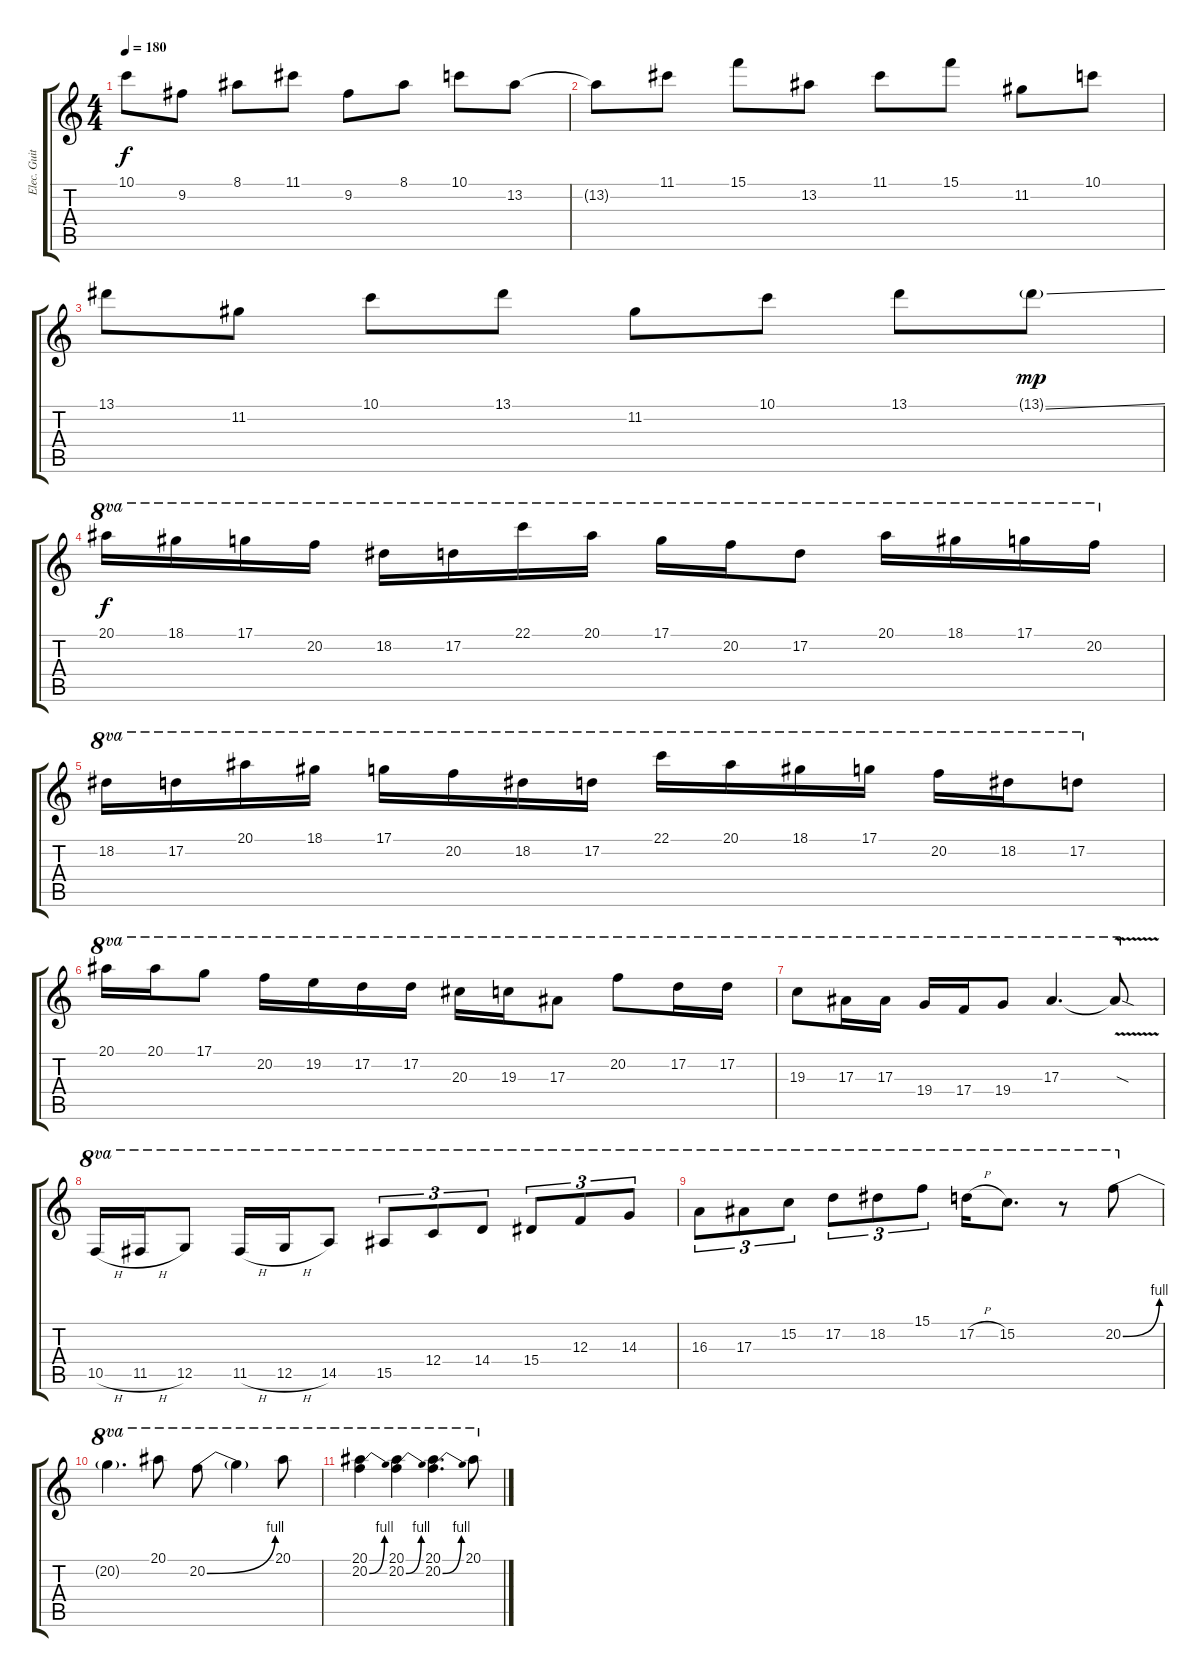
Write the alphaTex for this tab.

\track ("Elec. Guitar 6" "Elec. Guit") {instrument distortionguitar}
\staff {score tabs}
\tuning (D4 A3 F3 C3 G2 D2) {hide}
\ts (4 4)
\tempo 180
\clef g2
\ks c
10.1.8{dy f} 9.2.8 8.1.8 11.1.8 9.2.8 8.1.8 10.1.8 13.2.8 |
13.2{t}.8 11.1.8 15.1.8 13.2.8 11.1.8 15.1.8 11.2.8 10.1.8 |
13.1.8 11.2.8 10.1.8 13.1.8 11.2.8 10.1.8 13.1.8 13.1{ss g}.8{dy mp} |
20.1.16{ot 8va dy f} 18.1.16{ot 8va} 17.1.16{ot 8va} 20.2.16{ot 8va} 18.2.16{ot 8va} 17.2.16{ot 8va} 22.1.16{ot 8va} 20.1.16{ot 8va} 17.1.16{ot 8va} 20.2.16{ot 8va} 17.2.8{ot 8va} 20.1.16{ot 8va} 18.1.16{ot 8va} 17.1.16{ot 8va} 20.2.16{ot 8va} |
18.2.16{ot 8va} 17.2.16{ot 8va} 20.1.16{ot 8va} 18.1.16{ot 8va} 17.1.16{ot 8va} 20.2.16{ot 8va} 18.2.16{ot 8va} 17.2.16{ot 8va} 22.1.16{ot 8va} 20.1.16{ot 8va} 18.1.16{ot 8va} 17.1.16{ot 8va} 20.2.16{ot 8va} 18.2.16{ot 8va} 17.2.8{ot 8va} |
20.1.16{ot 8va} 20.1.16{ot 8va} 17.1.8{ot 8va} 20.2.16{ot 8va} 19.2.16{ot 8va} 17.2.16{ot 8va} 17.2.16{ot 8va} 20.3.16{ot 8va} 19.3.16{ot 8va} 17.3.8{ot 8va} 20.2.8{ot 8va} 17.2.16{ot 8va} 17.2.16{ot 8va} |
19.3.8{ot 8va} 17.3.16{ot 8va} 17.3.16{ot 8va} 19.4.16{ot 8va} 17.4.16{ot 8va} 19.4.8{ot 8va} 17.3.4{d ot 8va} 17.3{v sod t}.8{ot 8va} |
10.5{h}.16{ot 8va} 11.5{h}.16{ot 8va} 12.5.8{ot 8va} 11.5{h}.16{ot 8va} 12.5{h}.16{ot 8va} 14.5.8{ot 8va} 15.5.8{tu (3 2) ot 8va} 12.4.8{tu (3 2) ot 8va} 14.4.8{tu (3 2) ot 8va} 15.4.8{tu (3 2) ot 8va} 12.3.8{tu (3 2) ot 8va} 14.3.8{tu (3 2) ot 8va} |
16.3.8{tu (3 2) ot 8va} 17.3.8{tu (3 2) ot 8va} 15.2.8{tu (3 2) ot 8va} 17.2.8{tu (3 2) ot 8va} 18.2.8{tu (3 2) ot 8va} 15.1.8{tu (3 2) ot 8va} 17.2{h}.16{ot 8va} 15.2.8{d ot 8va} r.8{ot 8va} 20.2{be (bend 0 0 60 4)}.8{ot 8va} |
20.2{t}.4{d ot 8va} 20.1.8{ot 8va} 20.2{be (bend 0 0 60 4)}.8{ot 8va} 20.2{t}.4{ot 8va} 20.1.8{ot 8va} |
(20.1 20.2{be (bend 0 0 60 4)}).4{ot 8va} (20.1 20.2{be (bend 0 0 60 4)}).4{ot 8va} (20.1 20.2{be (bend 0 0 60 4)}).4{d ot 8va} 20.1.8{ot 8va}
